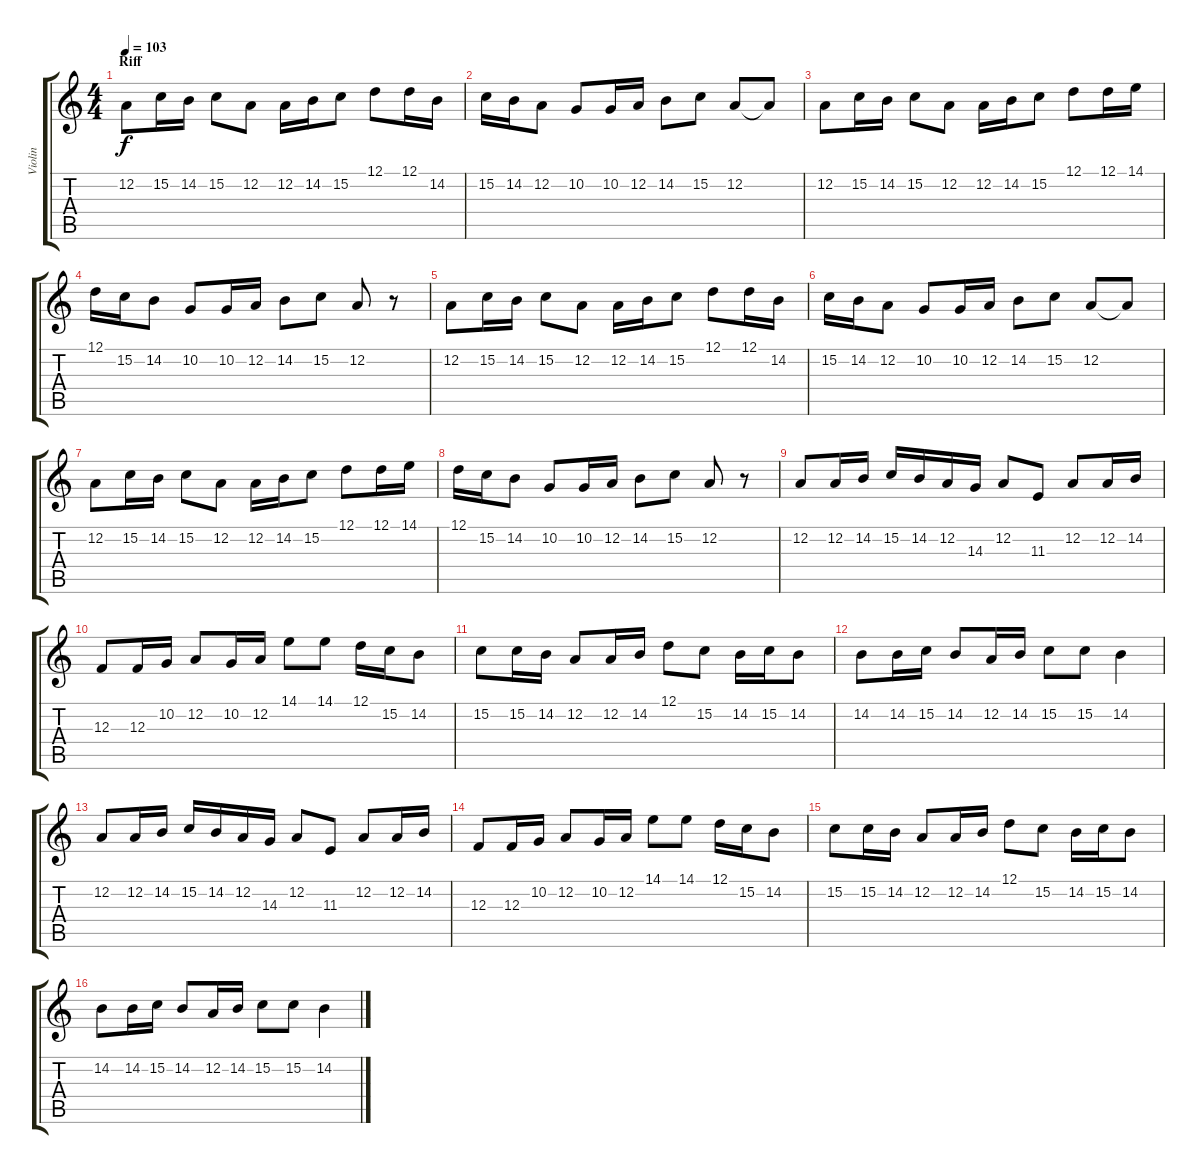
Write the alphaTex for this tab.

\track ("Violin" "Violin") {instrument violin}
\staff {score tabs}
\tuning (D4 A3 F3 C3 G2 D2) {hide}
\ts (4 4)
\section ("" "Riff")
\tempo 103
\clef g2
\ks aminor
12.2.8{dy f instrument violin} 15.2.16 14.2.16 15.2.8 12.2.8 12.2.16 14.2.16 15.2.8 12.1.8 12.1.16 14.2.16 |
15.2.16 14.2.16 12.2.8 10.2.8 10.2.16 12.2.16 14.2.8 15.2.8 12.2.8 12.2{t}.8 |
12.2.8 15.2.16 14.2.16 15.2.8 12.2.8 12.2.16 14.2.16 15.2.8 12.1.8 12.1.16 14.1.16 |
12.1.16 15.2.16 14.2.8 10.2.8 10.2.16 12.2.16 14.2.8 15.2.8 12.2.8 r.8 |
12.2.8 15.2.16 14.2.16 15.2.8 12.2.8 12.2.16 14.2.16 15.2.8 12.1.8 12.1.16 14.2.16 |
15.2.16 14.2.16 12.2.8 10.2.8 10.2.16 12.2.16 14.2.8 15.2.8 12.2.8 12.2{t}.8 |
12.2.8 15.2.16 14.2.16 15.2.8 12.2.8 12.2.16 14.2.16 15.2.8 12.1.8 12.1.16 14.1.16 |
12.1.16 15.2.16 14.2.8 10.2.8 10.2.16 12.2.16 14.2.8 15.2.8 12.2.8 r.8 |
12.2.8 12.2.16 14.2.16 15.2.16 14.2.16 12.2.16 14.3.16 12.2.8 11.3.8 12.2.8 12.2.16 14.2.16 |
12.3.8 12.3.16 10.2.16 12.2.8 10.2.16 12.2.16 14.1.8 14.1.8 12.1.16 15.2.16 14.2.8 |
15.2.8 15.2.16 14.2.16 12.2.8 12.2.16 14.2.16 12.1.8 15.2.8 14.2.16 15.2.16 14.2.8 |
14.2.8 14.2.16 15.2.16 14.2.8 12.2.16 14.2.16 15.2.8 15.2.8 14.2.4 |
12.2.8 12.2.16 14.2.16 15.2.16 14.2.16 12.2.16 14.3.16 12.2.8 11.3.8 12.2.8 12.2.16 14.2.16 |
12.3.8 12.3.16 10.2.16 12.2.8 10.2.16 12.2.16 14.1.8 14.1.8 12.1.16 15.2.16 14.2.8 |
15.2.8 15.2.16 14.2.16 12.2.8 12.2.16 14.2.16 12.1.8 15.2.8 14.2.16 15.2.16 14.2.8 |
14.2.8 14.2.16 15.2.16 14.2.8 12.2.16 14.2.16 15.2.8 15.2.8 14.2.4
